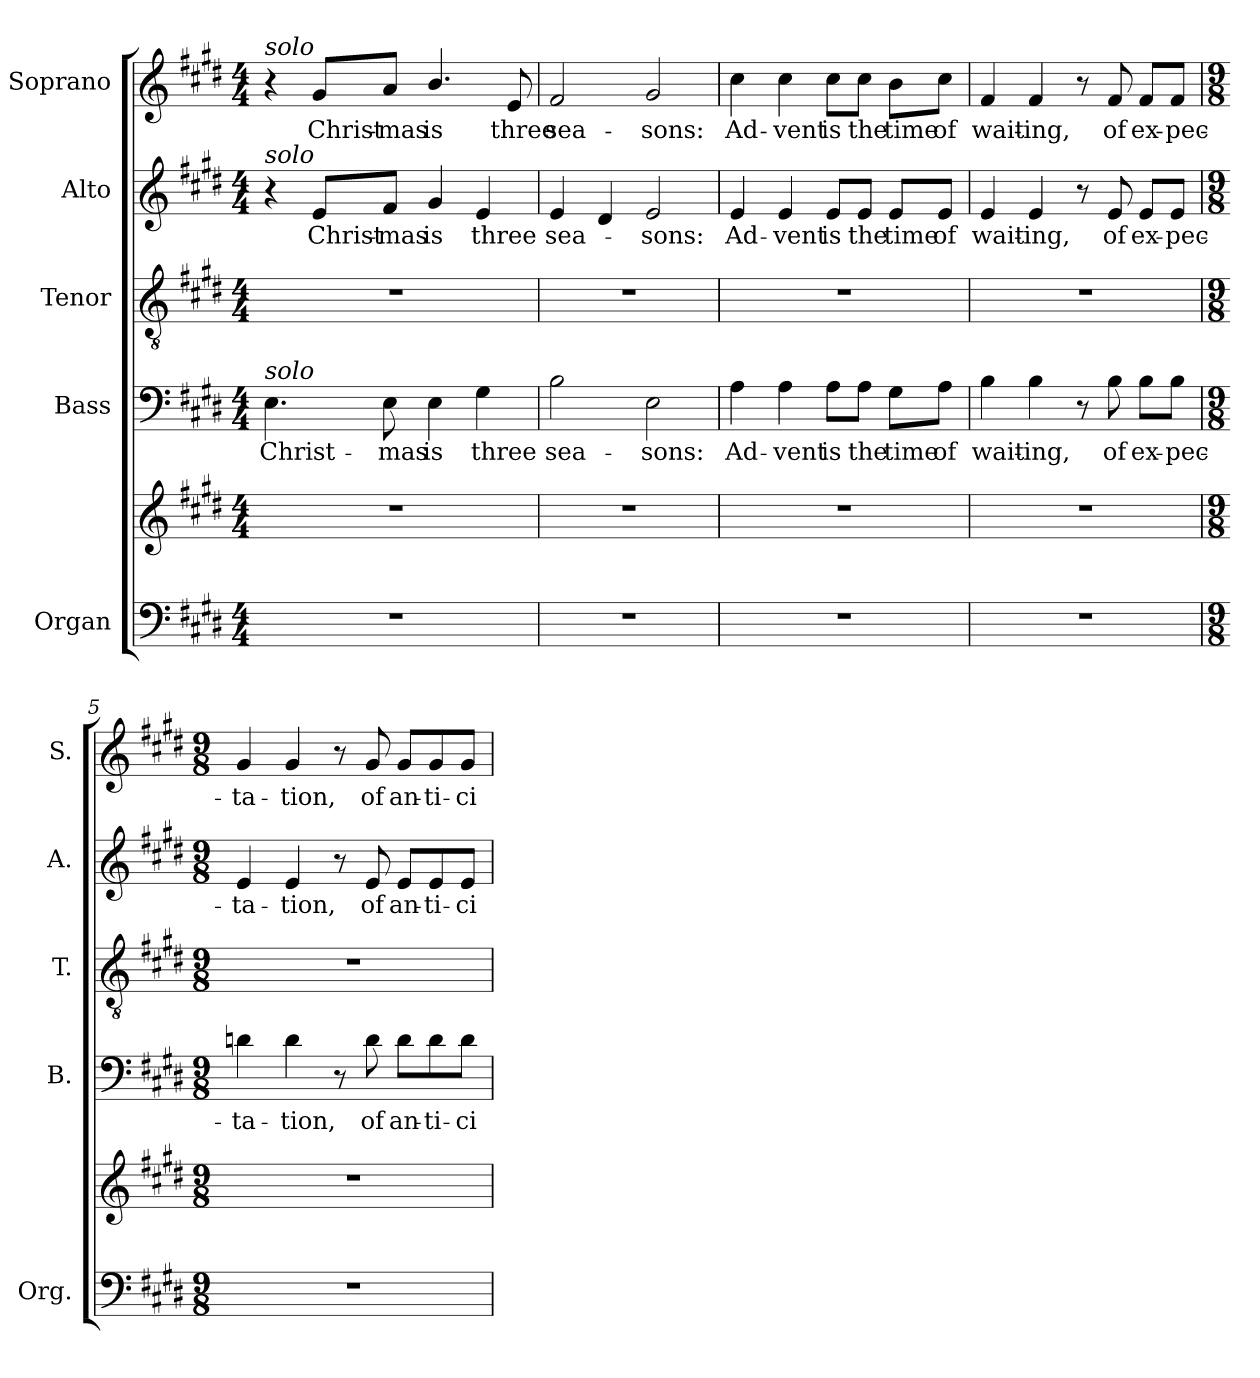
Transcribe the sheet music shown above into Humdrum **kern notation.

**kern	**kern	**kern	**text	**kern	**kern	**text	**kern	**text
*part5	*part5	*part4	*part4	*part3	*part2	*part2	*part1	*part1
*staff6	*staff5	*staff4	*staff4	*staff3	*staff2	*staff2	*staff1	*staff1
*I"Organ	*	*I"Bass	*	*I"Tenor	*I"Alto	*	*I"Soprano	*
*I'Org.	*	*I'B.	*	*I'T.	*I'A.	*	*I'S.	*
!!LO:PB:g=z
*clefF4	*clefG2	*clefF4	*	*clefGv2	*clefG2	*	*clefG2	*
*	*	*	*	*ITrd7c12	*	*	*	*
*k[f#c#g#d#]	*k[f#c#g#d#]	*k[f#c#g#d#]	*	*k[f#c#g#d#]	*k[f#c#g#d#]	*	*k[f#c#g#d#]	*
*E:	*E:	*E:	*	*E:	*E:	*	*E:	*
*M4/4	*M4/4	*M4/4	*	*M4/4	*M4/4	*	*M4/4	*
*MM100	*MM100	*MM100	*	*MM100	*MM100	*	*MM100	*
=1	=1	=1	=1	=1	=1	=1	=1	=1
!	!	!	!	!	!	!	!LO:TX:a:i:t=solo	!
!	!	!	!	!	!LO:TX:a:i:t=solo	!	!	!
!	!	!LO:TX:a:i:t=solo	!	!	!	!	!	!
!	!	!	!LO:LY:b:color=#000000	!	!	!	!	!
1r	1r	4.Ei\	Christ-	1r	4r	.	4r	.
!	!	!	!	!	!	!LO:LY:b:color=#000000	!	!
!	!	!	!	!	!	!	!	!LO:LY:b:color=#000000
.	.	.	.	.	8ei/L	Christ-	8g#i/L	Christ-
!	!	!	!LO:LY:b:color=#000000	!	!	!	!	!
!	!	!	!	!	!	!LO:LY:b:color=#000000	!	!
!	!	!	!	!	!	!	!	!LO:LY:b:color=#000000
.	.	8Ei\	-mas	.	8f#i/J	-mas	8ai/J	-mas
!	!	!	!LO:LY:b:color=#000000	!	!	!	!	!
!	!	!	!	!	!	!LO:LY:b:color=#000000	!	!
!	!	!	!	!	!	!	!	!LO:LY:b:color=#000000
.	.	4Ei\	is	.	4g#i/	is	4.bi/	is
!	!	!	!LO:LY:b:color=#000000	!	!	!	!	!
!	!	!	!	!	!	!LO:LY:b:color=#000000	!	!
.	.	4G#i\	three	.	4ei/	three	.	.
!	!	!	!	!	!	!	!	!LO:LY:b:color=#000000
.	.	.	.	.	.	.	8ei/	three
=2	=2	=2	=2	=2	=2	=2	=2	=2
!	!	!	!LO:LY:b:color=#000000	!	!	!	!	!
!	!	!	!	!	!	!LO:LY:b:color=#000000	!	!
!	!	!	!	!	!	!	!	!LO:LY:b:color=#000000
1r	1r	2Bi\	sea-	1r	4ei/	sea-	2f#i/	sea-
.	.	.	.	.	4d#i/	.	.	.
!	!	!	!LO:LY:b:color=#000000	!	!	!	!	!
!	!	!	!	!	!	!LO:LY:b:color=#000000	!	!
!	!	!	!	!	!	!	!	!LO:LY:b:color=#000000
.	.	2Ei\	-sons:	.	2ei/	-sons:	2g#i/	-sons:
=3	=3	=3	=3	=3	=3	=3	=3	=3
!	!	!	!LO:LY:b:color=#000000	!	!	!	!	!
!	!	!	!	!	!	!LO:LY:b:color=#000000	!	!
!	!	!	!	!	!	!	!	!LO:LY:b:color=#000000
1r	1r	4Ai\	Ad-	1r	4ei/	Ad-	4cc#i\	Ad-
!	!	!	!LO:LY:b:color=#000000	!	!	!	!	!
!	!	!	!	!	!	!LO:LY:b:color=#000000	!	!
!	!	!	!	!	!	!	!	!LO:LY:b:color=#000000
.	.	4Ai\	-vent	.	4ei/	-vent	4cc#i\	-vent
!	!	!	!LO:LY:b:color=#000000	!	!	!	!	!
!	!	!	!	!	!	!LO:LY:b:color=#000000	!	!
!	!	!	!	!	!	!	!	!LO:LY:b:color=#000000
.	.	8Ai\L	is	.	8ei/L	is	8cc#i\L	is
!	!	!	!LO:LY:b:color=#000000	!	!	!	!	!
!	!	!	!	!	!	!LO:LY:b:color=#000000	!	!
!	!	!	!	!	!	!	!	!LO:LY:b:color=#000000
.	.	8Ai\J	the	.	8ei/J	the	8cc#i\J	the
!	!	!	!LO:LY:b:color=#000000	!	!	!	!	!
!	!	!	!	!	!	!LO:LY:b:color=#000000	!	!
!	!	!	!	!	!	!	!	!LO:LY:b:color=#000000
.	.	8G#i\L	time	.	8ei/L	time	8bi\L	time
!	!	!	!LO:LY:b:color=#000000	!	!	!	!	!
!	!	!	!	!	!	!LO:LY:b:color=#000000	!	!
!	!	!	!	!	!	!	!	!LO:LY:b:color=#000000
.	.	8Ai\J	of	.	8ei/J	of	8cc#i\J	of
=4	=4	=4	=4	=4	=4	=4	=4	=4
!	!	!	!LO:LY:b:color=#000000	!	!	!	!	!
!	!	!	!	!	!	!LO:LY:b:color=#000000	!	!
!	!	!	!	!	!	!	!	!LO:LY:b:color=#000000
1r	1r	4Bi\	wait-	1r	4ei/	wait-	4f#i/	wait-
!	!	!	!LO:LY:b:color=#000000	!	!	!	!	!
!	!	!	!	!	!	!LO:LY:b:color=#000000	!	!
!	!	!	!	!	!	!	!	!LO:LY:b:color=#000000
.	.	4Bi\	-ing,	.	4ei/	-ing,	4f#i/	-ing,
.	.	8r	.	.	8r	.	8r	.
!	!	!	!LO:LY:b:color=#000000	!	!	!	!	!
!	!	!	!	!	!	!LO:LY:b:color=#000000	!	!
!	!	!	!	!	!	!	!	!LO:LY:b:color=#000000
.	.	8Bi\	of	.	8ei/	of	8f#i/	of
!	!	!	!LO:LY:b:color=#000000	!	!	!	!	!
!	!	!	!	!	!	!LO:LY:b:color=#000000	!	!
!	!	!	!	!	!	!	!	!LO:LY:b:color=#000000
.	.	8Bi\L	ex-	.	8ei/L	ex-	8f#i/L	ex-
!	!	!	!LO:LY:b:color=#000000	!	!	!	!	!
!	!	!	!	!	!	!LO:LY:b:color=#000000	!	!
!	!	!	!	!	!	!	!	!LO:LY:b:color=#000000
.	.	8Bi\J	-pec-	.	8ei/J	-pec-	8f#i/J	-pec-
!!LO:LB:g=z
=5	=5	=5	=5	=5	=5	=5	=5	=5
*M9/8	*M9/8	*M9/8	*	*M9/8	*M9/8	*	*M9/8	*
!LO:N:vis=1	!LO:N:vis=1	!	!	!	!	!	!	!
!	!	!	!LO:LY:b:color=#000000	!LO:N:vis=1	!	!	!	!
!	!	!	!	!	!	!LO:LY:b:color=#000000	!	!
!	!	!	!	!	!	!	!	!LO:LY:b:color=#000000
8%9r	8%9r	4dni\	-ta-	8%9r	4ei/	-ta-	4g#i/	-ta-
!	!	!	!LO:LY:b:color=#000000	!	!	!	!	!
!	!	!	!	!	!	!LO:LY:b:color=#000000	!	!
!	!	!	!	!	!	!	!	!LO:LY:b:color=#000000
.	.	4di\	-tion,	.	4ei/	-tion,	4g#i/	-tion,
.	.	8r	.	.	8r	.	8r	.
!	!	!	!LO:LY:b:color=#000000	!	!	!	!	!
!	!	!	!	!	!	!LO:LY:b:color=#000000	!	!
!	!	!	!	!	!	!	!	!LO:LY:b:color=#000000
.	.	8di\	of	.	8ei/	of	8g#i/	of
!	!	!	!LO:LY:b:color=#000000	!	!	!	!	!
!	!	!	!	!	!	!LO:LY:b:color=#000000	!	!
!	!	!	!	!	!	!	!	!LO:LY:b:color=#000000
.	.	8di\L	an-	.	8ei/L	an-	8g#i/L	an-
!	!	!	!LO:LY:b:color=#000000	!	!	!	!	!
!	!	!	!	!	!	!LO:LY:b:color=#000000	!	!
!	!	!	!	!	!	!	!	!LO:LY:b:color=#000000
.	.	8di\	-ti-	.	8ei/	-ti-	8g#i/	-ti-
!	!	!	!LO:LY:b:color=#000000	!	!	!	!	!
!	!	!	!	!	!	!LO:LY:b:color=#000000	!	!
!	!	!	!	!	!	!	!	!LO:LY:b:color=#000000
.	.	8di\J	-ci-	.	8ei/J	-ci-	8g#i/J	-ci-
=	=	=	=	=	=	=	=	=
*-	*-	*-	*-	*-	*-	*-	*-	*-
